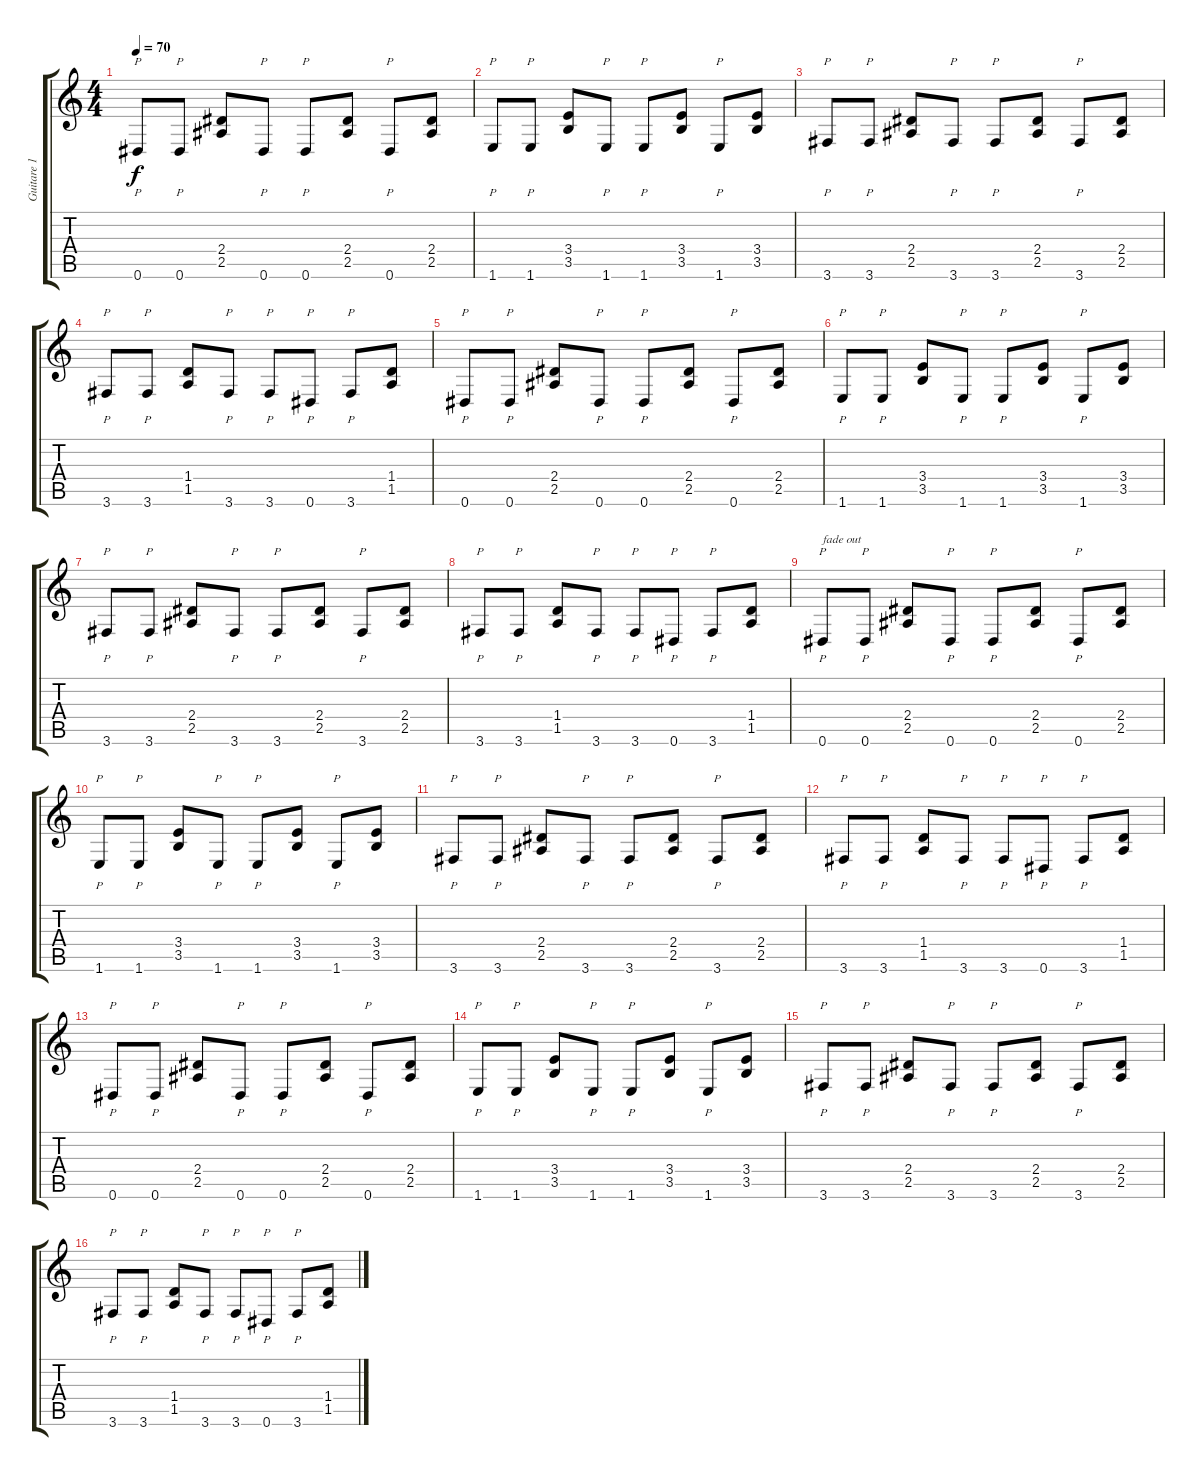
\track ("Guitare 1" "Guitare 1") {instrument distortionguitar}
\staff {score tabs}
\tuning (Eb4 Bb3 Gb3 Db3 Ab2 Eb2) {hide}
\ts (4 4)
\tempo 70
\clef g2
\ks c
0.6.8{p dy f} 0.6.8{p} (2.4 2.5).8 0.6.8{p} 0.6.8{p} (2.4 2.5).8 0.6.8{p} (2.4 2.5).8 |
1.6.8{p} 1.6.8{p} (3.4 3.5).8 1.6.8{p} 1.6.8{p} (3.4 3.5).8 1.6.8{p} (3.4 3.5).8 |
3.6.8{p} 3.6.8{p} (2.4 2.5).8 3.6.8{p} 3.6.8{p} (2.4 2.5).8 3.6.8{p} (2.4 2.5).8 |
3.6.8{p} 3.6.8{p} (1.4 1.5).8 3.6.8{p} 3.6.8{p} 0.6.8{p} 3.6.8{p} (1.4 1.5).8 |
0.6.8{p} 0.6.8{p} (2.4 2.5).8 0.6.8{p} 0.6.8{p} (2.4 2.5).8 0.6.8{p} (2.4 2.5).8 |
1.6.8{p} 1.6.8{p} (3.4 3.5).8 1.6.8{p} 1.6.8{p} (3.4 3.5).8 1.6.8{p} (3.4 3.5).8 |
3.6.8{p} 3.6.8{p} (2.4 2.5).8 3.6.8{p} 3.6.8{p} (2.4 2.5).8 3.6.8{p} (2.4 2.5).8 |
3.6.8{p} 3.6.8{p} (1.4 1.5).8 3.6.8{p} 3.6.8{p} 0.6.8{p} 3.6.8{p} (1.4 1.5).8 |
0.6.8{p txt "fade out"} 0.6.8{p} (2.4 2.5).8 0.6.8{p} 0.6.8{p} (2.4 2.5).8 0.6.8{p} (2.4 2.5).8 |
1.6.8{p} 1.6.8{p} (3.4 3.5).8 1.6.8{p} 1.6.8{p} (3.4 3.5).8 1.6.8{p} (3.4 3.5).8 |
3.6.8{p} 3.6.8{p} (2.4 2.5).8 3.6.8{p} 3.6.8{p} (2.4 2.5).8 3.6.8{p} (2.4 2.5).8 |
3.6.8{p} 3.6.8{p} (1.4 1.5).8 3.6.8{p} 3.6.8{p} 0.6.8{p} 3.6.8{p} (1.4 1.5).8 |
0.6.8{p} 0.6.8{p} (2.4 2.5).8 0.6.8{p} 0.6.8{p} (2.4 2.5).8 0.6.8{p} (2.4 2.5).8 |
1.6.8{p} 1.6.8{p} (3.4 3.5).8 1.6.8{p} 1.6.8{p} (3.4 3.5).8 1.6.8{p} (3.4 3.5).8 |
3.6.8{p} 3.6.8{p} (2.4 2.5).8 3.6.8{p} 3.6.8{p} (2.4 2.5).8 3.6.8{p} (2.4 2.5).8 |
3.6.8{p} 3.6.8{p} (1.4 1.5).8 3.6.8{p} 3.6.8{p} 0.6.8{p} 3.6.8{p} (1.4 1.5).8
